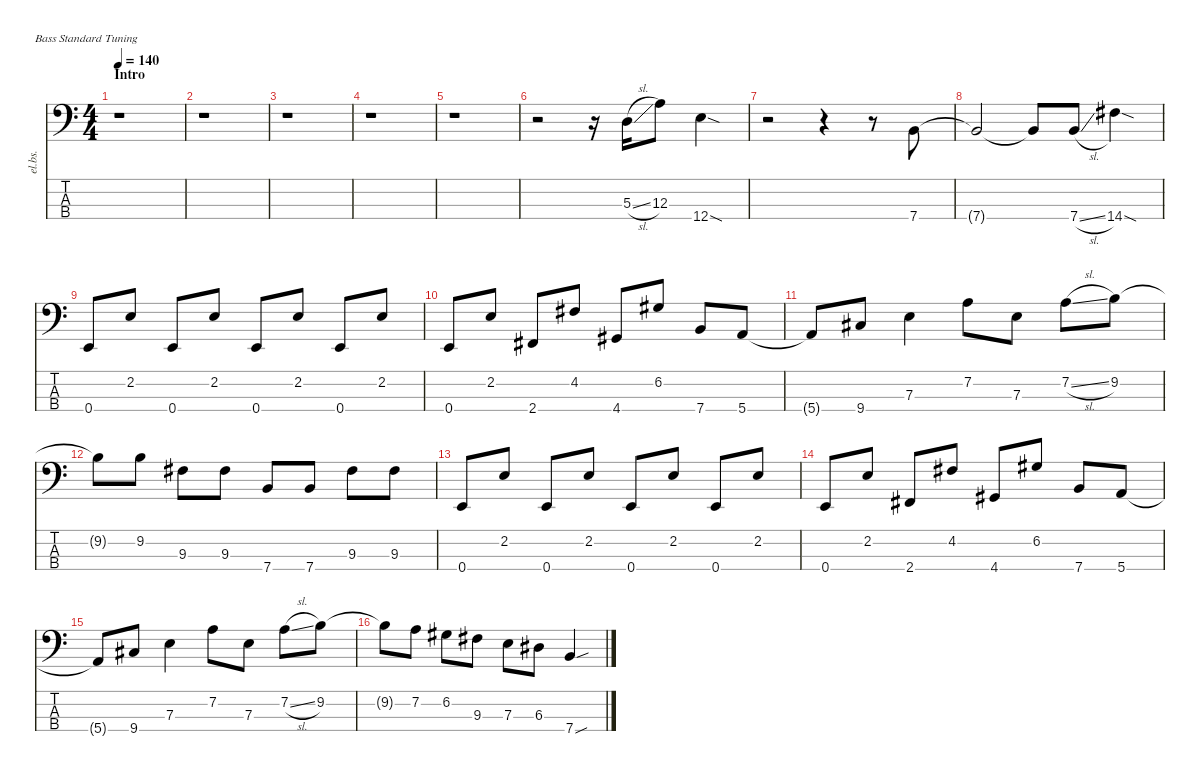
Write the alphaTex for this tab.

\defaultSystemsLayout 4
\hideDynamics
\bracketExtendMode nobrackets
\otherSystemsTrackNameOrientation horizontal
\track ("Electric Bass" "el.bs.") {instrument electricbassfinger}
\staff {score tabs}
\tuning (G2 D2 A1 E1)
\ts (4 4)
\section ("" "Intro")
\tempo 140
\clef f4
\ks c
r.1{dy mf instrument electricbassfinger beam Down} |
r.1{beam Down} |
r.1{beam Down} |
r.1{beam Down} |
r.1{beam Down} |
r.2{beam Down} r.16{beam Down} 5.3{sl}.16{beam Down} 12.3.8{beam Down} 12.4{sod}.4{beam Down} |
r.2{beam Down} r.4{beam Down} r.8{beam Down} 7.4.8{beam Up} |
7.4{t}.2{beam Up} 7.4{t}.8{beam Up} 7.4{sl}.8{beam Up} 14.4{sod acc #}.4{beam Down} |
0.4.8{beam Up} 2.2.8{beam Up} 0.4.8{beam Up} 2.2.8{beam Up} 0.4.8{beam Up} 2.2.8{beam Up} 0.4.8{beam Up} 2.2.8{beam Up} |
0.4.8{beam Up} 2.2.8{beam Up} 2.4{acc #}.8{beam Up} 4.2{acc #}.8{beam Up} 4.4{acc #}.8{beam Up} 6.2{acc #}.8{beam Up} 7.4.8{beam Up} 5.4.8{beam Up} |
5.4{t}.8{beam Up} 9.4{acc #}.8{beam Up} 7.3.4{beam Down} 7.2.8{beam Down} 7.3.8{beam Down} 7.2{sl}.8{beam Down} 9.2.8{beam Down} |
9.2{t}.8{beam Down} 9.2.8{beam Down} 9.3{acc #}.8{beam Down} 9.3{acc #}.8{beam Down} 7.4.8{beam Up} 7.4.8{beam Up} 9.3{acc #}.8{beam Down} 9.3{acc #}.8{beam Down} |
0.4.8{beam Up} 2.2.8{beam Up} 0.4.8{beam Up} 2.2.8{beam Up} 0.4.8{beam Up} 2.2.8{beam Up} 0.4.8{beam Up} 2.2.8{beam Up} |
0.4.8{beam Up} 2.2.8{beam Up} 2.4{acc #}.8{beam Up} 4.2{acc #}.8{beam Up} 4.4{acc #}.8{beam Up} 6.2{acc #}.8{beam Up} 7.4.8{beam Up} 5.4.8{beam Up} |
5.4{t}.8{beam Up} 9.4{acc #}.8{beam Up} 7.3.4{beam Down} 7.2.8{beam Down} 7.3.8{beam Down} 7.2{sl}.8{beam Down} 9.2.8{beam Down} |
9.2{t}.8{beam Down} 7.2.8{beam Down} 6.2{acc #}.8{beam Down} 9.3{acc #}.8{beam Down} 7.3.8{beam Down} 6.3{acc #}.8{beam Down} 7.4{sou}.4{beam Up}
